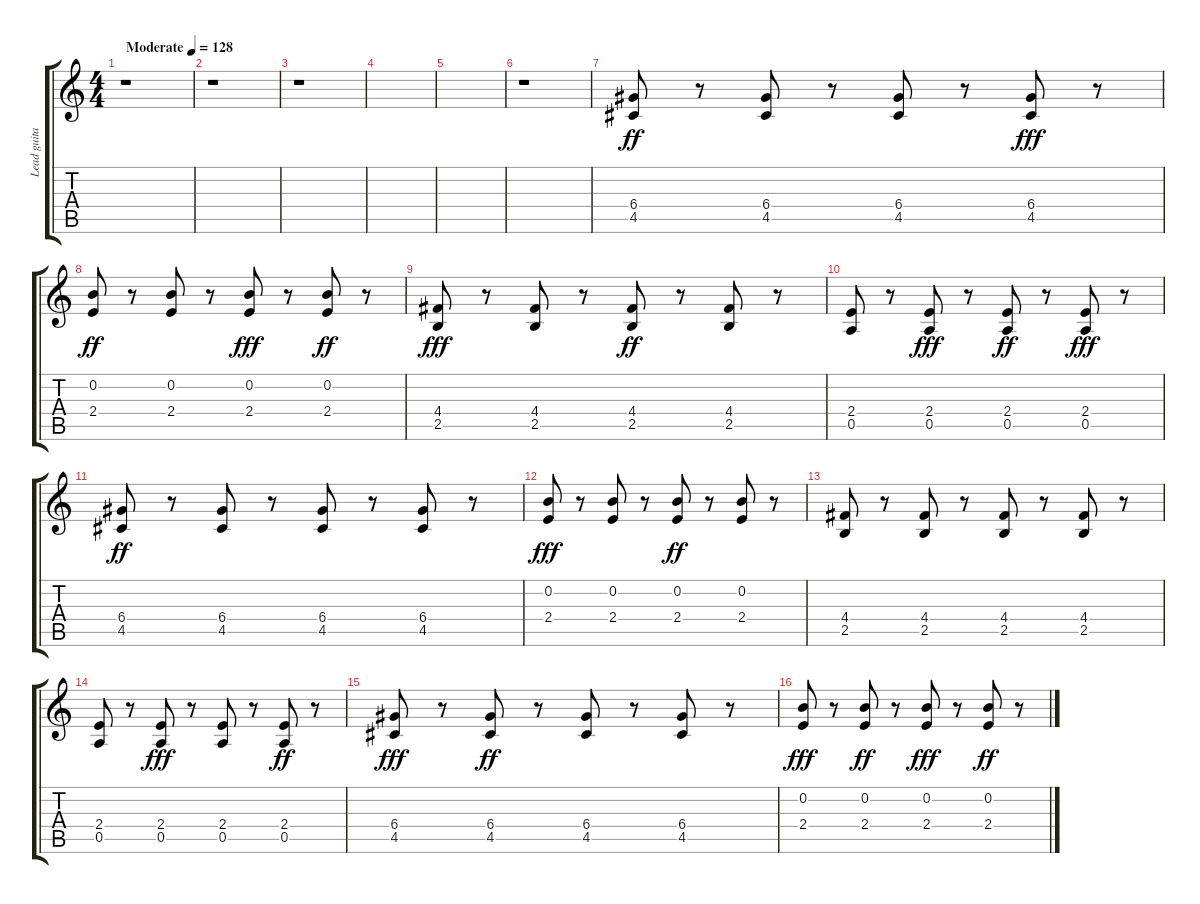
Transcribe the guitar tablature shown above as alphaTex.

\track ("Lead guitar" "Lead guita") {instrument overdrivenguitar}
\staff {score tabs}
\tuning (E4 B3 G3 D3 A2 E2) {hide}
\ts (4 4)
\tempo (128 "Moderate")
\clef g2
\ks c
r.1{dy ff instrument overdrivenguitar} |
r.1 |
r.1 |
|
|
r.1 |
(6.4 4.5).8 r.8 (6.4 4.5).8 r.8 (6.4 4.5).8 r.8 (6.4 4.5).8{dy fff} r.8 |
(0.2 2.4).8{dy ff} r.8 (0.2 2.4).8 r.8 (0.2 2.4).8{dy fff} r.8 (0.2 2.4).8{dy ff} r.8 |
(4.4 2.5).8{dy fff} r.8 (4.4 2.5).8 r.8 (4.4 2.5).8{dy ff} r.8 (4.4 2.5).8 r.8 |
(2.4 0.5).8 r.8 (2.4 0.5).8{dy fff} r.8 (2.4 0.5).8{dy ff} r.8 (2.4 0.5).8{dy fff} r.8 |
(6.4 4.5).8{dy ff} r.8 (6.4 4.5).8 r.8 (6.4 4.5).8 r.8 (6.4 4.5).8 r.8 |
(0.2 2.4).8{dy fff} r.8 (0.2 2.4).8 r.8 (0.2 2.4).8{dy ff} r.8 (0.2 2.4).8 r.8 |
(4.4 2.5).8 r.8 (4.4 2.5).8 r.8 (4.4 2.5).8 r.8 (4.4 2.5).8 r.8 |
(2.4 0.5).8 r.8 (2.4 0.5).8{dy fff} r.8 (2.4 0.5).8 r.8 (2.4 0.5).8{dy ff} r.8 |
(6.4 4.5).8{dy fff} r.8 (6.4 4.5).8{dy ff} r.8 (6.4 4.5).8 r.8 (6.4 4.5).8 r.8 |
(0.2 2.4).8{dy fff} r.8 (0.2 2.4).8{dy ff} r.8 (0.2 2.4).8{dy fff} r.8 (0.2 2.4).8{dy ff} r.8
